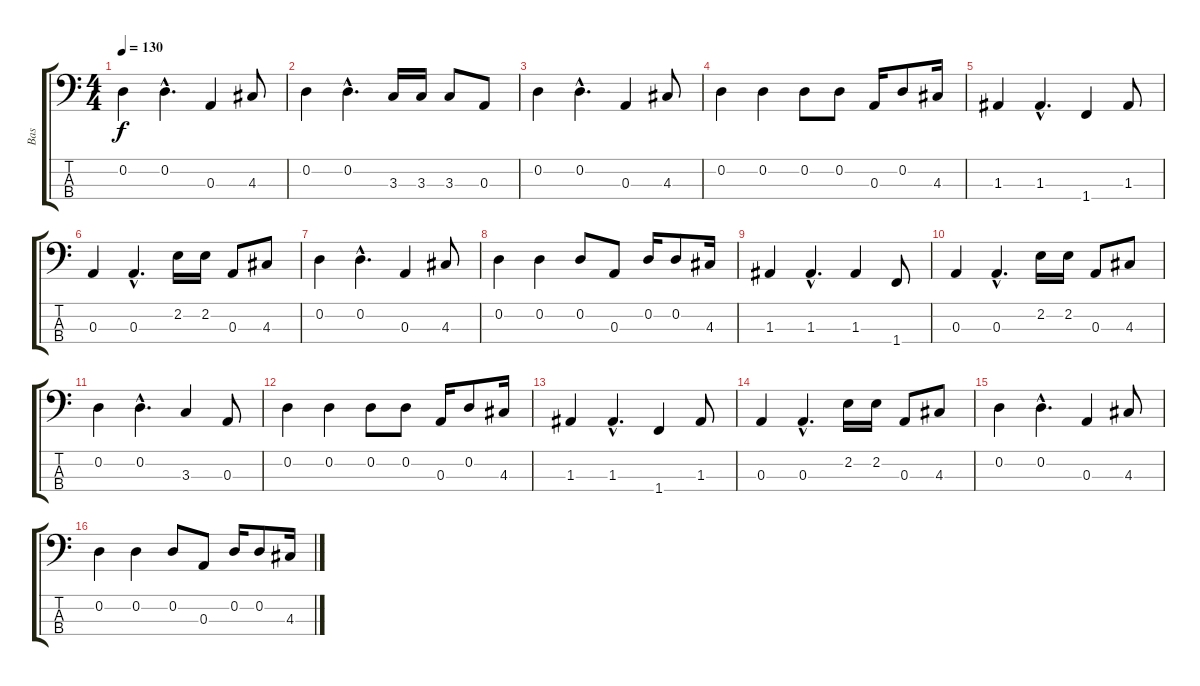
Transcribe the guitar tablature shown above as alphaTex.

\track ("Bas" "Bas") {instrument electricbassfinger}
\staff {score tabs}
\tuning (G2 D2 A1 E1) {hide}
\ts (4 4)
\tempo 130
\clef f4
\ks c
0.2.4{dy f} 0.2{hac}.4{d} 0.3.4 4.3.8 |
0.2.4 0.2{hac}.4{d} 3.3.16 3.3.16 3.3.8 0.3.8 |
0.2.4 0.2{hac}.4{d} 0.3.4 4.3.8 |
0.2.4 0.2.4 0.2.8 0.2.8 0.3.16 0.2.8 4.3.16 |
1.3.4 1.3{hac}.4{d} 1.4.4 1.3.8 |
0.3.4 0.3{hac}.4{d} 2.2.16 2.2.16 0.3.8 4.3.8 |
0.2.4 0.2{hac}.4{d} 0.3.4 4.3.8 |
0.2.4 0.2.4 0.2.8 0.3.8 0.2.16 0.2.8 4.3.16 |
1.3.4 1.3{hac}.4{d} 1.3.4 1.4.8 |
0.3.4 0.3{hac}.4{d} 2.2.16 2.2.16 0.3.8 4.3.8 |
0.2.4 0.2{hac}.4{d} 3.3.4 0.3.8 |
0.2.4 0.2.4 0.2.8 0.2.8 0.3.16 0.2.8 4.3.16 |
1.3.4 1.3{hac}.4{d} 1.4.4 1.3.8 |
0.3.4 0.3{hac}.4{d} 2.2.16 2.2.16 0.3.8 4.3.8 |
0.2.4 0.2{hac}.4{d} 0.3.4 4.3.8 |
0.2.4 0.2.4 0.2.8 0.3.8 0.2.16 0.2.8 4.3.16
